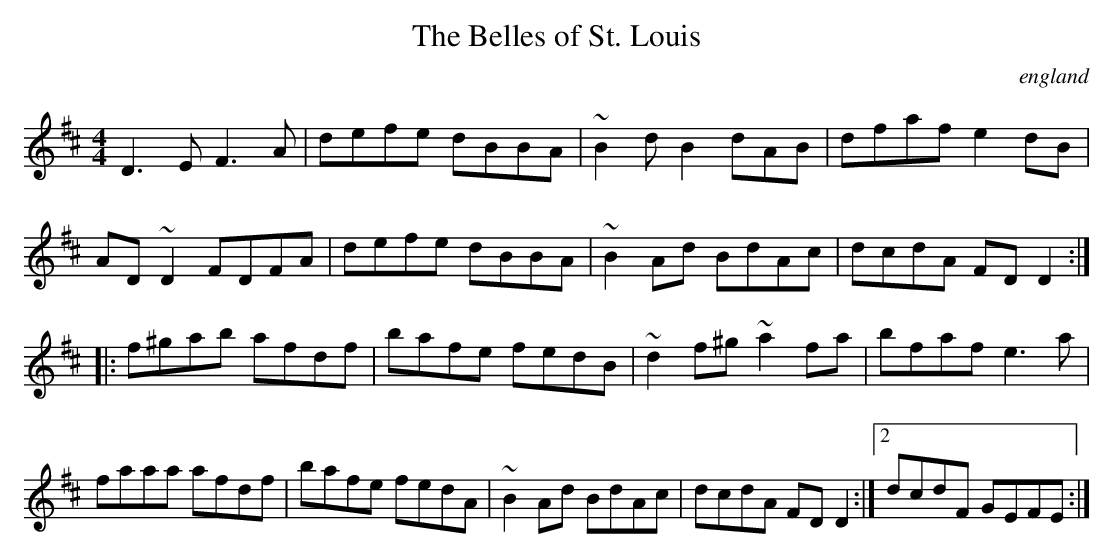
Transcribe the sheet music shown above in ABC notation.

X:1
T:The Belles of St. Louis
O:england
M:4/4
L:1/8
K:D
D3 E F3 A|defe dBBA|~B2 d B2 dAB|dfaf e2 dB|AD ~D2 FDFA|\
defe dBBA|~B2 Ad BdAc|dcdA FD D2::f^gab afdf|bafe fedB|\
~d2 f^g ~a2 fa|bfaf e3 a|faaa afdf|bafe fedA|~B2 Ad BdAc|\
1dcdA FD D2:|2dcdF GEFE:|
